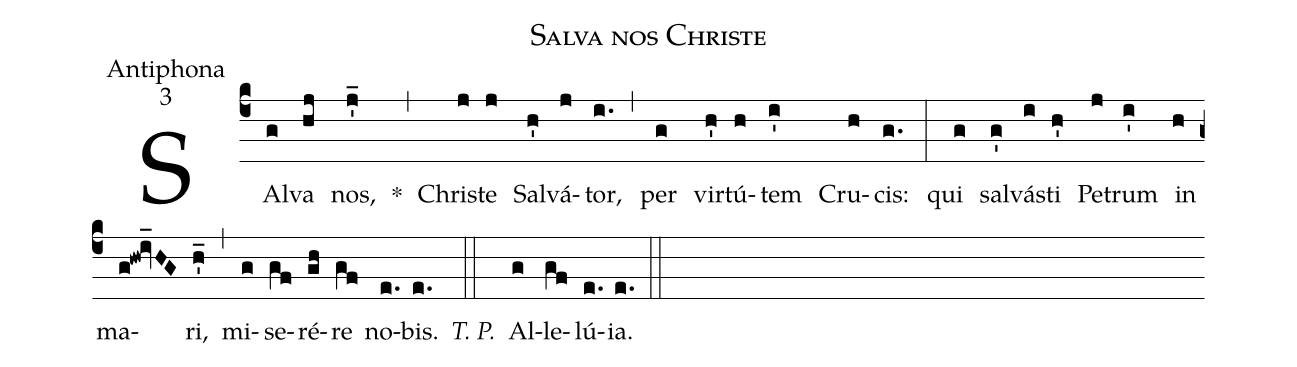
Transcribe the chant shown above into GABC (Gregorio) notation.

name:Salva nos Christe;
office-part:Antiphona;
mode:3;
%%
(c4) SAl(g)va(hj) nos,(j'_) *(,) Chri(j)ste(j) Sal(h')vá(j)tor,(i.) (,) per(g) vir(h')tú(h)tem(i') Cru(h)cis:(g.) (:) qui(g) sal(g')vá(i)sti(h') Pe(j)trum(i') in(h) ma(g!hw!iv_HG)ri,(h'_) (,) mi(g)se(gf)ré(gh)re(gf) no(e.)bis.(e.) <i>T. P.</i>(::) Al(g)le(gf)lú(e.)ia.(e.) (::)
